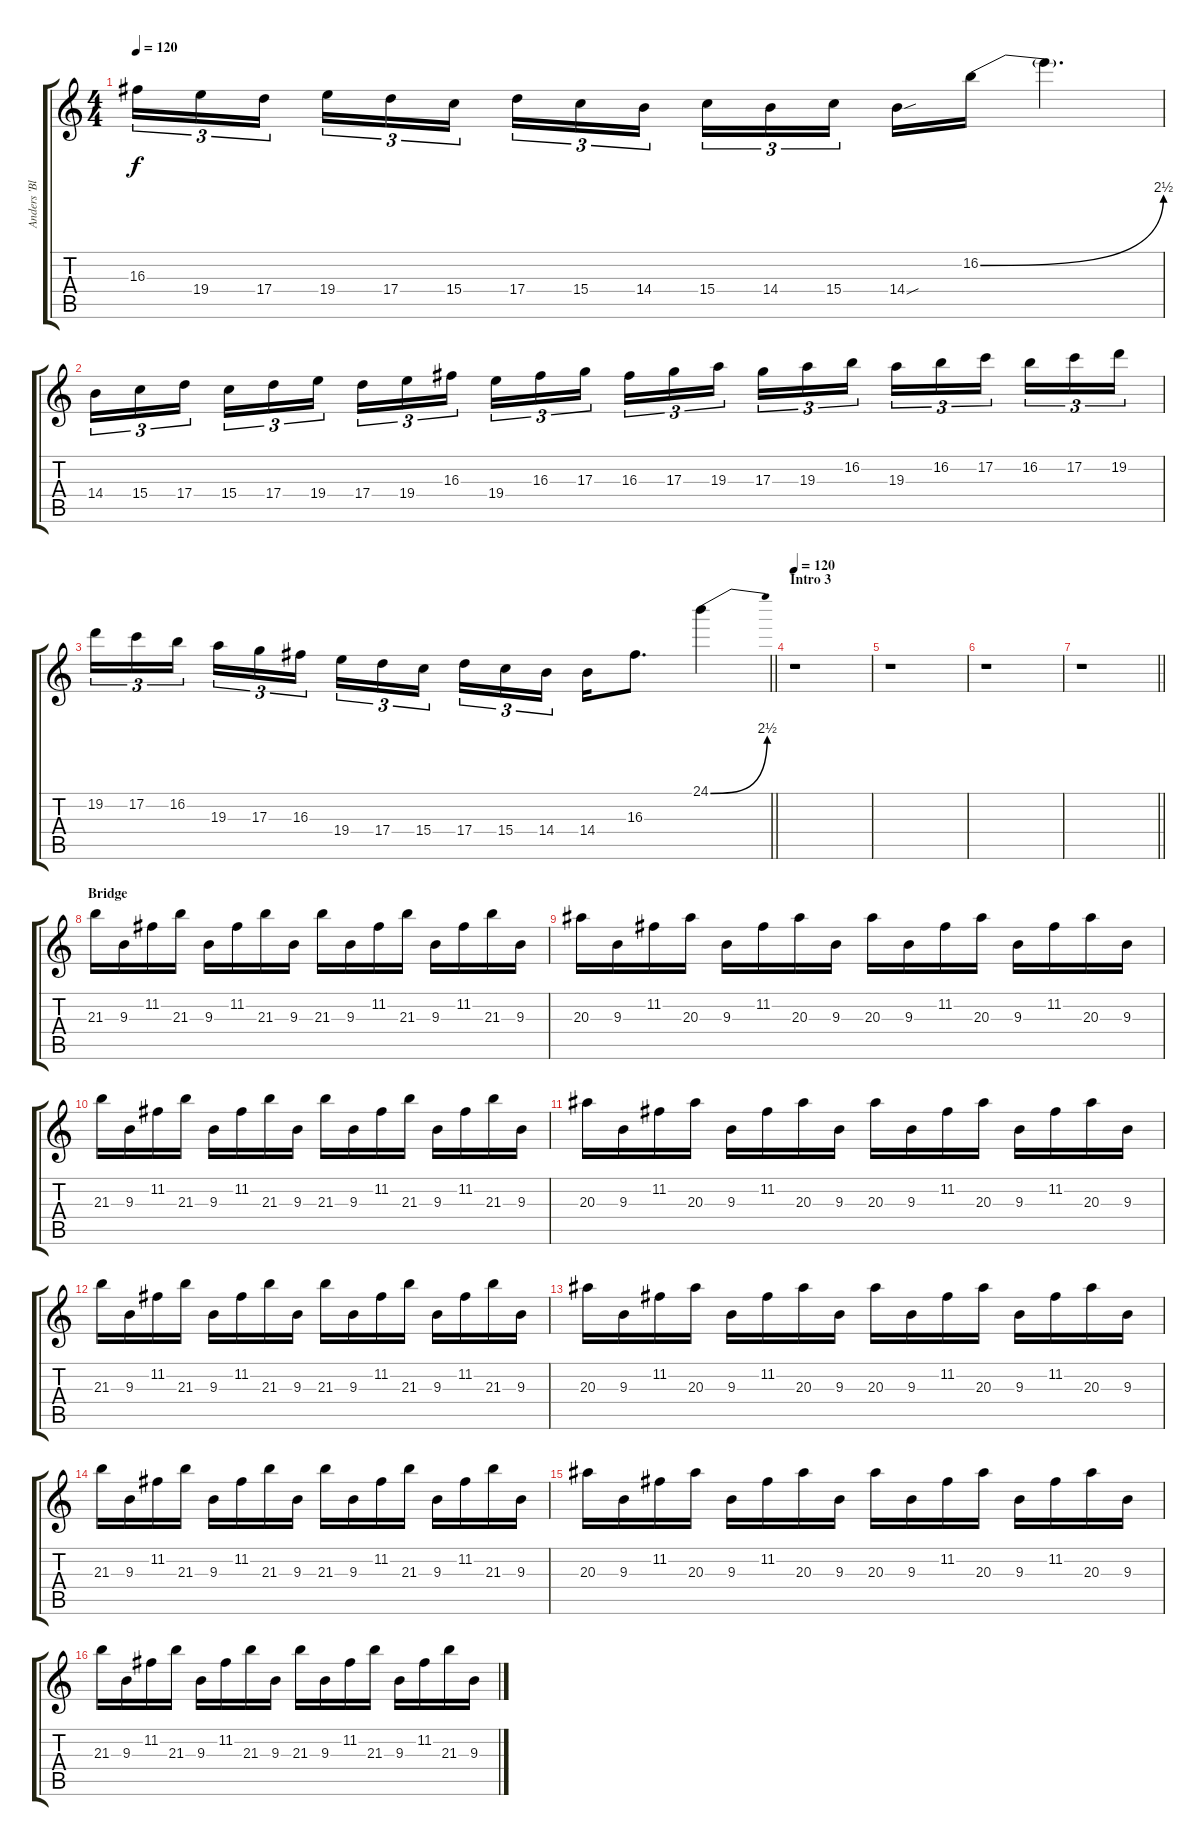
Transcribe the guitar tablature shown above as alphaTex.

\track ("Anders 'Blakkheim' Nyström" "Anders 'Bl") {instrument distortionguitar}
\staff {score tabs}
\tuning (B3 G3 D3 A2 E2 B1) {hide}
\ts (4 4)
\tempo 120
\clef g2
\ks c
16.3.16{tu (3 2) dy f} 19.4.16{tu (3 2)} 17.4.16{tu (3 2) beam splitsecondary} 19.4.16{tu (3 2)} 17.4.16{tu (3 2)} 15.4.16{tu (3 2)} 17.4.16{tu (3 2)} 15.4.16{tu (3 2)} 14.4.16{tu (3 2) beam splitsecondary} 15.4.16{tu (3 2)} 14.4.16{tu (3 2)} 15.4.16{tu (3 2)} 14.4{sou}.16 16.2{be (bend 0 0 60 10)}.16 16.2{t}.4{d} |
14.4.16{tu (3 2)} 15.4.16{tu (3 2)} 17.4.16{tu (3 2) beam splitsecondary} 15.4.16{tu (3 2)} 17.4.16{tu (3 2)} 19.4.16{tu (3 2)} 17.4.16{tu (3 2)} 19.4.16{tu (3 2)} 16.3.16{tu (3 2) beam splitsecondary} 19.4.16{tu (3 2)} 16.3.16{tu (3 2)} 17.3.16{tu (3 2)} 16.3.16{tu (3 2)} 17.3.16{tu (3 2)} 19.3.16{tu (3 2) beam splitsecondary} 17.3.16{tu (3 2)} 19.3.16{tu (3 2)} 16.2.16{tu (3 2)} 19.3.16{tu (3 2)} 16.2.16{tu (3 2)} 17.2.16{tu (3 2) beam splitsecondary} 16.2.16{tu (3 2)} 17.2.16{tu (3 2)} 19.2.16{tu (3 2)} |
\barLineRight lightlight
19.2.16{tu (3 2)} 17.2.16{tu (3 2)} 16.2.16{tu (3 2) beam splitsecondary} 19.3.16{tu (3 2)} 17.3.16{tu (3 2)} 16.3.16{tu (3 2)} 19.4.16{tu (3 2)} 17.4.16{tu (3 2)} 15.4.16{tu (3 2) beam splitsecondary} 17.4.16{tu (3 2)} 15.4.16{tu (3 2)} 14.4.16{tu (3 2)} 14.4.16 16.3.8{d} 24.1{be (bend 0 0 60 10)}.4 |
\section ("" "Intro 3")
\tempo 120
r.1 |
r.1 |
r.1 |
\barLineRight lightlight
r.1 |
\section ("" "Bridge")
21.3.16{volume 8} 9.3.16 11.2.16 21.3.16 9.3.16 11.2.16 21.3.16 9.3.16 21.3.16 9.3.16 11.2.16 21.3.16 9.3.16 11.2.16 21.3.16 9.3.16 |
20.3.16 9.3.16 11.2.16 20.3.16 9.3.16 11.2.16 20.3.16 9.3.16 20.3.16 9.3.16 11.2.16 20.3.16 9.3.16 11.2.16 20.3.16 9.3.16 |
21.3.16 9.3.16 11.2.16 21.3.16 9.3.16 11.2.16 21.3.16 9.3.16 21.3.16 9.3.16 11.2.16 21.3.16 9.3.16 11.2.16 21.3.16 9.3.16 |
20.3.16 9.3.16 11.2.16 20.3.16 9.3.16 11.2.16 20.3.16 9.3.16 20.3.16 9.3.16 11.2.16 20.3.16 9.3.16 11.2.16 20.3.16 9.3.16 |
21.3.16 9.3.16 11.2.16 21.3.16 9.3.16 11.2.16 21.3.16 9.3.16 21.3.16 9.3.16 11.2.16 21.3.16 9.3.16 11.2.16 21.3.16 9.3.16 |
20.3.16 9.3.16 11.2.16 20.3.16 9.3.16 11.2.16 20.3.16 9.3.16 20.3.16 9.3.16 11.2.16 20.3.16 9.3.16 11.2.16 20.3.16 9.3.16 |
21.3.16 9.3.16 11.2.16 21.3.16 9.3.16 11.2.16 21.3.16 9.3.16 21.3.16 9.3.16 11.2.16 21.3.16 9.3.16 11.2.16 21.3.16 9.3.16 |
20.3.16 9.3.16 11.2.16 20.3.16 9.3.16 11.2.16 20.3.16 9.3.16 20.3.16 9.3.16 11.2.16 20.3.16 9.3.16 11.2.16 20.3.16 9.3.16 |
21.3.16 9.3.16 11.2.16 21.3.16 9.3.16 11.2.16 21.3.16 9.3.16 21.3.16 9.3.16 11.2.16 21.3.16 9.3.16 11.2.16 21.3.16 9.3.16
